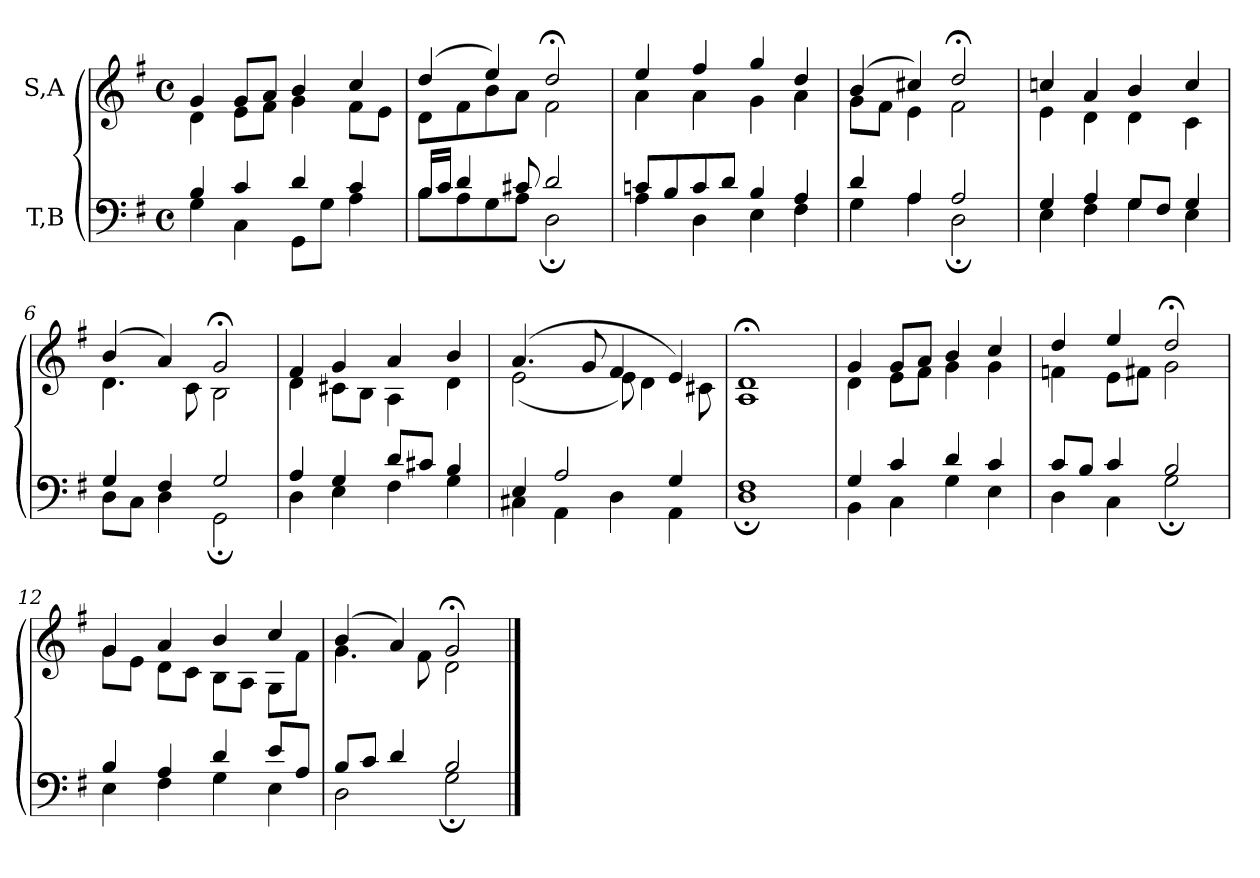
**kern	**kern
*part2	*part1
*staff2	*staff1
*I"T,B	*I"S,A
*clefF4	*clefG2
*k[f#]	*k[f#]
*M4/4	*M4/4
*met(c)	*met(c)
=1	=1
*^	*^
4B	4G	4g	4d
4c	4C	8gL	8eL
.	.	8aJ	8f#J
4d	8GGL	4b	4g
.	8GJ	.	.
4c	4A	4cc	8f#L
.	.	.	8eJ
=2	=2	=2	=2
16BLL	8BL	(>4dd	8dL
16cJJ	.	.	.
4d	8A	.	8f#
.	8G	4ee)	8b
8c#X	8AJ	.	8aJ
2d	2D;	2dd;<	2f#
=3	=3	=3	=3
8cnL	4A	4ee	4a
8B	.	.	.
8c	4D	4ff#	4a
8dJ	.	.	.
4B	4E	4gg	4g
4A	4F#	4dd	4a
=4	=4	=4	=4
4d	4G	(>4b	8gL
.	.	.	8f#J
4A	4A	4cc#X)	4e
2A	2D;	2dd;<	2f#
=5	=5	=5	=5
4G	4E	4ccn	4e
4A	4F#	4a	4d
8GL	4G	4b	4d
8F#J	.	.	.
4G	4E	4cc	4c
=6	=6	=6	=6
4G	8DL	(>4b	4.d
.	8CJ	.	.
4F#	4D	4a)	.
.	.	.	8c
2G	2GG;	2g;<	2B
=7	=7	=7	=7
4A	4D	4f#	4d
4G	4E	4g	8c#XL
.	.	.	8BJ
8dL	4F#	4a	4A
8c#XJ	.	.	.
4B	4G	4b	4d
=8	=8	=8	=8
4E	4C#X	(>4.a	(<2e
2A	4AA	.	.
.	.	8g	.
.	4D	4f#	8e)
.	.	.	4d
4G	4AA	4e)	.
.	.	.	8c#X
=9	=9	=9	=9
1F#	1D;	1d;<	1A
=10	=10	=10	=10
4G	4BB	4g	4d
4c	4C	8gL	8eL
.	.	8aJ	8f#J
4d	4G	4b	4g
4c	4E	4cc	4g
=11	=11	=11	=11
8cL	4D	4dd	4fn
8BJ	.	.	.
4c	4C	4ee	8eL
.	.	.	8f#XJ
2B	2G;	2dd;<	2g
=12	=12	=12	=12
4B	4E	4g	8gL
.	.	.	8eJ
4A	4F#	4a	8dL
.	.	.	8cJ
4d	4G	4b	8BL
.	.	.	8AJ
8eL	4E	4cc	8GL
8AJ	.	.	8f#J
=13	=13	=13	=13
8BL	2D	(>4b	4.g
8cJ	.	.	.
4d	.	4a)	.
.	.	.	8f#
2B	2G;	2g;<	2d
*v	*v	*	*
*	*v	*v
==	==
*-	*-
